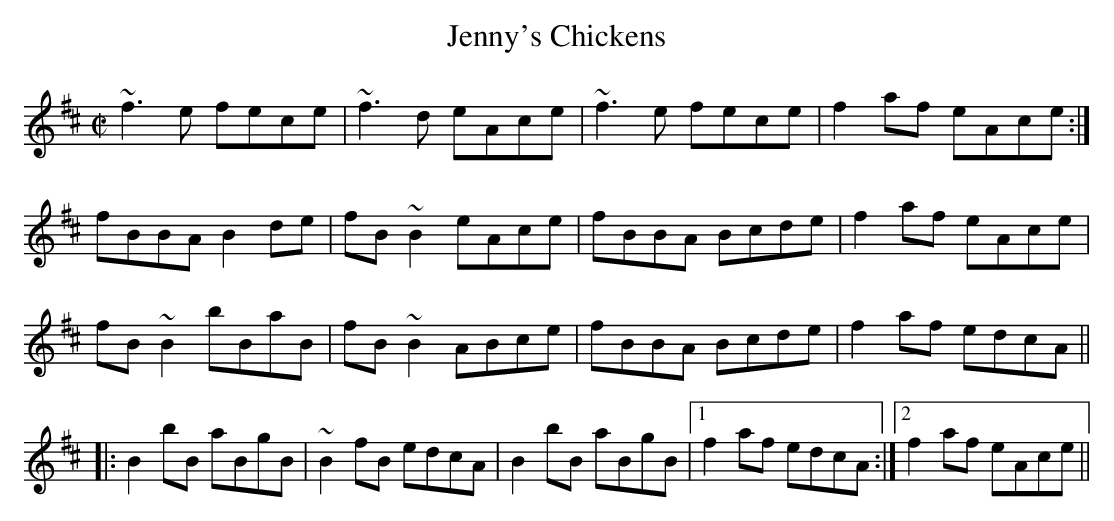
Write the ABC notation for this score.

X:1
T:Jenny's Chickens
M:C|
K:Bm
~f3e fece|~f3d eAce|~f3e fece|f2af eAce:|
fBBA B2de|fB~B2 eAce|fBBA Bcde|f2af eAce|
fB~B2 bBaB|fB~B2 ABce|fBBA Bcde|f2af edcA||
|:B2bB aBgB|~B2fB edcA|B2bB aBgB|1 f2af edcA:|2 f2af eAce||
